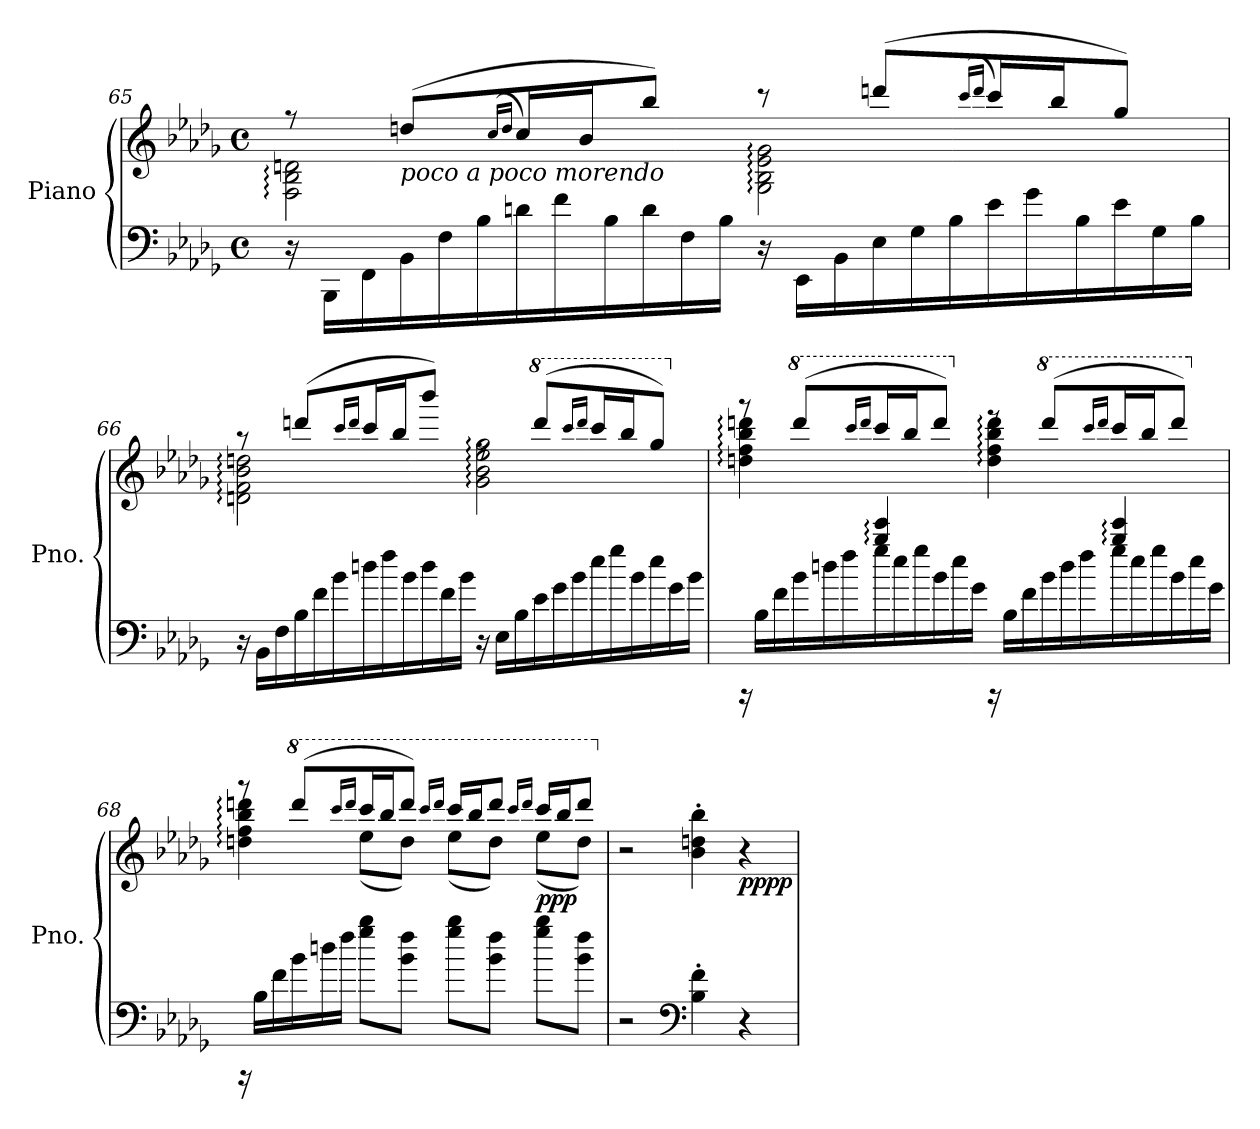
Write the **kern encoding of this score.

**kern	**kern	**dynam
*part1	*part1	*part1
*staff2	*staff1	*staff1/2
*I"Piano	*	*
*I'Pno.	*	*
!!LO:LB:g=z
*clefF4	*clefG2	*
*k[b-e-a-d-g-]	*k[b-e-a-d-g-]	*
*M4/4	*M4/4	*
*met(c)	*met(c)	*
*Xtuplet	*	*
=65	=65	=65
*	*^	*
24r	8r	2F\: 2B-\: 2dn\:	.
24BBB-\LL	.	.	.
24FF\	.	.	.
!	!LO:TX:b:i:t=poco a poco morendo	!	!
24BB-\	(>8ddn/L	.	.
24F\	.	.	.
24B-\	.	.	.
.	(<16qcc/LL	.	.
.	16qdd/JJ	.	.
24dn\	16cc/L)	.	.
24f\	.	.	.
.	16b-/J	.	.
24B-\	.	.	.
24d\	8bb-/J)	.	.
24F\	.	.	.
24B-\JJ	.	.	.
24r	8r	2G-\: 2B-\: 2e-\: 2g-\:	.
24EE-\LL	.	.	.
24BB-\	.	.	.
24E-\	(>8dddn/L	.	.
24G-\	.	.	.
24B-\	.	.	.
.	(<16qccc/LL	.	.
.	16qddd/JJ	.	.
24e-\	16ccc/L)	.	.
24g-\	.	.	.
.	16bb-/J	.	.
24B-\	.	.	.
24e-\	8gg-/J)	.	.
24G-\	.	.	.
24B-\JJ	.	.	.
!!LO:LB:g=z	!!
=66	=66	=66	=66
24r	8raa	2dn\: 2f\: 2b-\: 2ddn\:	.
24BB-\LL	.	.	.
24F\	.	.	.
24B-\	(>8dddn/L	.	.
24f\	.	.	.
24b-\	.	.	.
.	16qccc/LL	.	.
.	16qddd/JJ	.	.
24ddn\	16ccc/L	.	.
24ff\	.	.	.
.	16bb-/J	.	.
24b-\	.	.	.
24dd\	8bbb-/J)	.	.
24f\	.	.	.
24b-\JJ	.	.	.
24r	8rff	2g-\: 2b-\: 2ee-\: 2gg-\:	.
24E-\LL	.	.	.
24B-\	.	.	.
*	*8va	*	*
24e-\	(>8dddd/L	.	.
24g-\	.	.	.
24b-\	.	.	.
.	16qcccc/LL	.	.
.	16qdddd/JJ	.	.
24ee-\	16cccc/L	.	.
24gg-\	.	.	.
.	16bbb-/J	.	.
24b-\	.	.	.
24ee-\	8ggg-/J)	.	.
24g-\	.	.	.
24b-\JJ	.	.	.
!!LO:LB:g=z	!!
=67	=67	=67	=67
*^	*	*	*
*	*	*X8va	*	*
24rAAA	4ryy	8rggg	4ddn\: 4ff\: 4bb-\: 4dddn\:	.
24B-\LL	.	.	.	.
24f\	.	.	.	.
*	*	*8va	*	*
24b-\	.	(>8dddd/L	.	.
24ddn\	.	.	.	.
24ff\	.	.	.	.
.	.	16qcccc/LL	.	.
.	.	16qdddd/JJ	.	.
24gg-\	4bb-/: 4eee-/:	16cccc/L	4ryy	.
24ee-\	.	.	.	.
.	.	16bbb-/J	.	.
24gg-\	.	.	.	.
24b-\	.	8dddd/J)	.	.
24ee-\	.	.	.	.
24g-\JJ	.	.	.	.
*	*	*X8va	*	*
24rAAA	4ryy	8reee	4dd\: 4ff\: 4bb-\: 4ddd\:	.
24B-\LL	.	.	.	.
24f\	.	.	.	.
*	*	*8va	*	*
24b-\	.	(>8dddd/L	.	.
24dd\	.	.	.	.
24ff\	.	.	.	.
.	.	16qcccc/LL	.	.
.	.	16qdddd/JJ	.	.
24gg-\	4bb-/: 4eee-/:	16cccc/L	4ryy	.
24ee-\	.	.	.	.
.	.	16bbb-/J	.	.
24gg-\	.	.	.	.
24b-\	.	8dddd/J)	.	.
24ee-\	.	.	.	.
24g-\JJ	.	.	.	.
*v	*v	*	*	*
!!LO:PB:g=z	!!
=68	=68	=68	=68
*	*X8va	*	*
24rAAA	8rggg	4ddn\: 4ff\: 4bb-\: 4dddn\:	.
24B-\LL	.	.	.
24f\	.	.	.
*	*8va	*	*
24b-\	(>8dddd/L	.	.
24ddn\	.	.	.
24ff\JJ	.	.	.
.	16qcccc/LL	.	.
.	16qdddd/JJ	.	.
8gg-\ 8bb-\L	16cccc/L	(<8eee-\L	.
.	16bbb-/J	.	.
8b-\ 8ff\J	8dddd/J)	8ddd\J)	.
.	16qcccc/LL	.	.
.	16qdddd/JJ	.	.
8gg-\ 8bb-\L	16cccc/LL	(<8eee-\L	.
.	16bbb-/J	.	.
8b-\ 8ff\J	8dddd/J	8ddd\J)	.
.	16qcccc/LL	.	.
.	16qdddd/JJ	.	.
!	!	!	!LO:DY:b
8gg-\ 8bb-\L	16cccc/LL	(<8eee-\L	ppp
.	16bbb-/J	.	.
8b-\ 8ff\J	8dddd/J	8ddd\J)	.
*	*v	*v	*
=69	=69	=69
*	*X8va	*
2r	2r	.
*clefF4	*	*
4B-\' 4f\'	4b-\' 4ddn\' 4bb-\'	.
!	!	!LO:DY:b
4r	4r	pppp
=	=	=
*-	*-	*-
